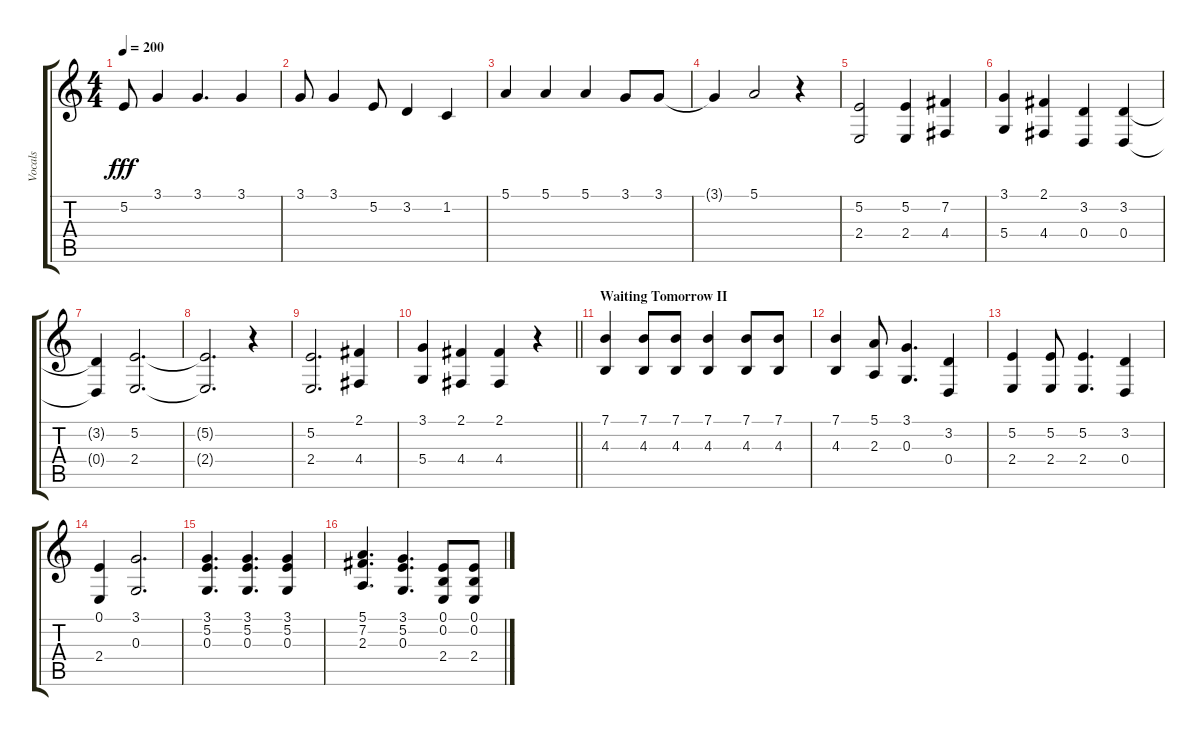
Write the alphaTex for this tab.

\track ("Vocals" "Vocals") {instrument altosax}
\staff {score tabs}
\tuning (E4 B3 G3 D3 A2 E2) {hide}
\ts (4 4)
\tempo 200
\clef g2
\ks c
5.2.8{dy fff} 3.1.4 3.1.4{d} 3.1.4 |
3.1.8 3.1.4 5.2.8 3.2.4 1.2.4 |
5.1.4 5.1.4 5.1.4 3.1.8 3.1.8 |
3.1{t}.4 5.1.2 r.4 |
(5.2 2.4).2 (5.2 2.4).4 (7.2 4.4).4 |
(3.1 5.4).4 (2.1 4.4).4 (3.2 0.4).4 (3.2 0.4).4 |
(3.2{t} 0.4{t}).4 (5.2 2.4).2{d} |
(5.2{t} 2.4{t}).2{d} r.4 |
(5.2 2.4).2{d} (2.1 4.4).4 |
\barLineRight lightlight
(3.1 5.4).4 (2.1 4.4).4 (2.1 4.4).4 r.4 |
\section ("" "Waiting Tomorrow II")
(7.1 4.3).4 (7.1 4.3).8 (7.1 4.3).8 (7.1 4.3).4 (7.1 4.3).8 (7.1 4.3).8 |
(7.1 4.3).4 (5.1 2.3).8 (3.1 0.3).4{d} (3.2 0.4).4 |
(5.2 2.4).4 (5.2 2.4).8 (5.2 2.4).4{d} (3.2 0.4).4 |
(0.1 2.4).4 (3.1 0.3).2{d} |
(3.1 5.2 0.3).4{d} (3.1 5.2 0.3).4{d} (3.1 5.2 0.3).4 |
(5.1 7.2 2.3).4{d} (3.1 5.2 0.3).4{d} (0.1 0.2 2.4).8 (0.1 0.2 2.4).8
